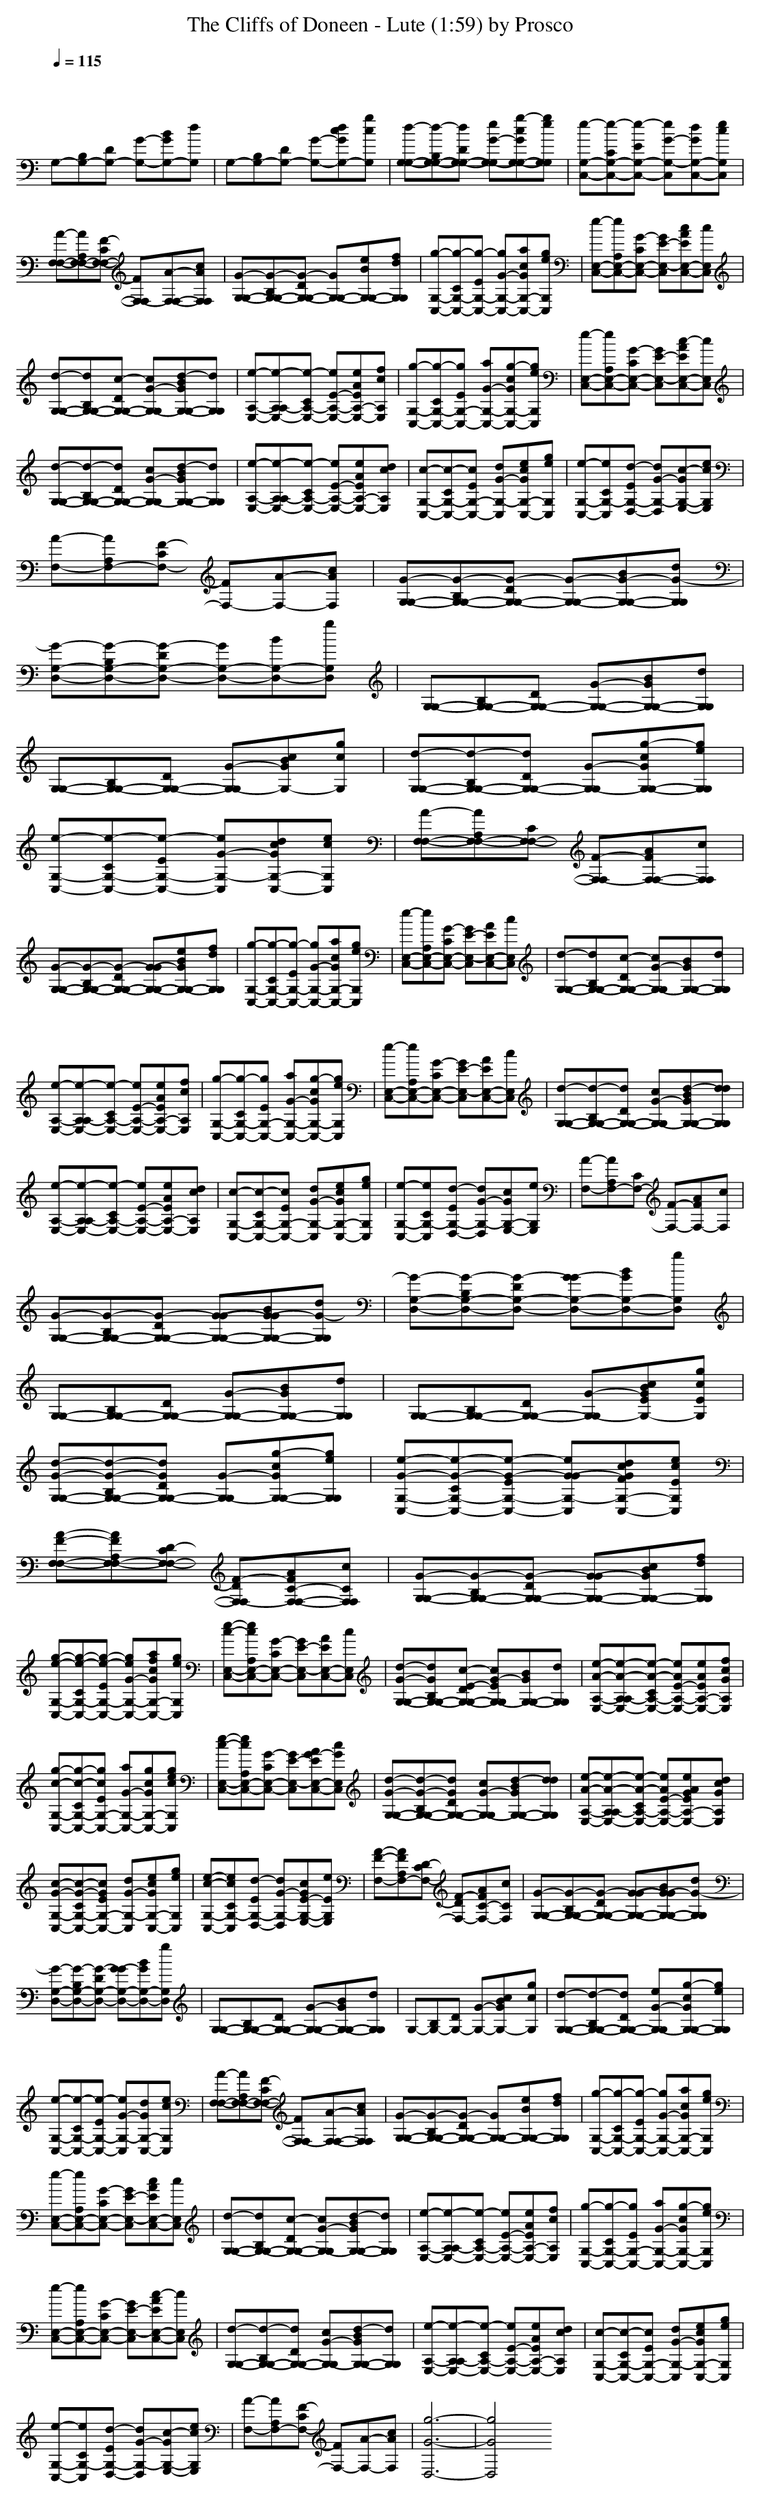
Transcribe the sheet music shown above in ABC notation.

X:1
T:The Cliffs of Doneen - Lute (1:59) by Prosco
M:3/4
L:1/8
Q:1/4=115
K:C % 0 sharps
x4
G,-[B,G,-][DG,-] [G-G,-][BGG,-][dG,]| \
G,-[B,G,-][DG,-] [G-G,-][dcGG,-][gcG,]| \
[d-G,-G,-][d-B,G,-G,-][dDG,-G,-] [eG-G,-G,][g-cGG,-G,-][geG,G,]| \
[e-G,-C,-][e-CG,-C,-][e-EG,-C,-] [eG-G,-C,][dGG,-C,-][ecG,C,]|
[A-F,-F,-][AA,F,-F,-][F-CF,-F,-] [FF,-F,][A-F,-F,-][cAF,F,]| \
[G-G,-G,-][G-B,G,-G,-][G-DG,-G,-] [GG,-G,-][eBG,-G,-][fdG,G,]| \
[g-G,-C,-][g-CG,-C,-][g-EG,-C,-] [gG-G,-C,-][acGG,-C,-][geG,C,]| \
[e-E,-C,-][eA,E,-C,-][G-CE,-C,-] [GE-E,-C,][cAEE,-C,-][cE,C,]|
[d-G,-G,-][dB,G,-G,-][c-DG,-G,-] [cG-G,-G,][d-BGG,-G,-][dG,G,]| \
[e-E,-A,-][e-A,E,-A,-][e-CE,-A,-] [eE-E,-A,-][eAEE,-A,-][fcE,A,]| \
[g-G,-C,-][g-CG,-C,-][gEG,-C,-] [aG-G,-C,-][g-cGG,-C,-][geG,C,]| \
[e-E,-C,-][eA,E,-C,-][G-CE,-C,-] [GE-E,-C,][c-AEE,-C,-][cE,C,]|
[d-G,-G,-][d-B,G,-G,-][dDG,-G,-] [cG-G,-G,][d-BGG,-G,-][dG,G,]| \
[e-E,-A,-][e-A,E,-A,-][e-CE,-A,-] [eE-E,-A,-][eAEE,-A,-][dcE,A,]| \
[c-G,-C,-][c-CG,-C,-][cEG,-C,-] [dG-G,-C,][ecGG,-C,-][geG,C,]| \
[e-G,-C,-][eCG,-C,][d-EG,-D,-] [dG-G,-D,][c-GG,-E,-][ecG,E,]|
[A-F,-][AA,F,-][F-CF,-] [FF,-][A-F,-][cAF,]| \
[G-G,-G,-][G-B,G,-G,-][G-DG,-G,-] [G-G,-G,-][BG-G,-G,-][dG-G,G,]| \
[G-G,-D,-][G-B,G,-D,-][G-DG,-D,-] [GG,-D,-][BG,-D,-][gG,D,]| \
[G,-G,-][B,G,-G,-][DG,-G,-] [G-G,-G,-][BGG,-G,-][dG,G,]|
[G,-G,-][B,G,-G,-][DG,-G,-] [G-G,-G,][cBGG,-][gcG,]| \
[d-G,-G,-][d-B,G,-G,-][dDG,-G,-] [G-G,-G,][g-cGG,-G,-][geG,G,]| \
[e-G,-C,-][e-CG,-C,-][e-EG,-C,-] [eG-G,-C,][dcGG,-C,-][ecG,C,]| \
[A-F,-F,-][AA,F,-F,-][CF,-F,-] [F-F,-F,][AFF,-F,-][cF,F,]|
[G-G,-G,-][G-B,G,-G,-][G-DG,-G,-] [G-GG,-G,-][eBGG,-G,-][fdG,G,]| \
[g-G,-C,-][g-CG,-C,-][g-EG,-C,-] [gG-G,-C,-][acGG,-C,-][geG,C,]| \
[e-E,-C,-][eA,E,-C,-][G-CE,-C,-] [GE-E,-C,][AEE,-C,-][cE,C,]| \
[d-G,-G,-][dB,G,-G,-][c-DG,-G,-] [cG-G,-G,][BGG,-G,-][dG,G,]|
[e-E,-A,-][e-A,E,-A,-][e-CE,-A,-] [eE-E,-A,-][eAEE,-A,-][fcE,A,]| \
[g-G,-C,-][g-CG,-C,-][gEG,-C,-] [aG-G,-C,-][g-cGG,-C,-][geG,C,]| \
[e-E,-C,-][eA,E,-C,-][G-CE,-C,-] [GE-E,-C,][AEE,-C,-][cE,C,]| \
[d-G,-G,-][d-B,G,-G,-][dDG,-G,-] [cG-G,-G,][d-BGG,-G,-][ddG,G,]|
[e-E,-A,-][e-A,E,-A,-][e-CE,-A,-] [eE-E,-A,-][eAEE,-A,-][dcE,A,]| \
[c-G,-C,-][c-CG,-C,-][cEG,-C,-] [dG-G,-C,][ecGG,-C,-][geG,C,]| \
[e-G,-C,-][eCG,-C,][d-EG,-D,-] [dG-G,-D,][cGG,-E,-][eG,E,]| \
[A-F,-][AA,F,-][CF,-] [F-F,-][AFF,-][cF,]|
[G-G,-G,-][G-B,G,-G,-][G-DG,-G,-] [G-G-G,-G,-][BG-GG,-G,-][dG-G,G,]| \
[G-G,-D,-][G-B,G,-D,-][G-DG,-D,-] [G-GG,-D,-][BGG,-D,-][gG,D,]| \
[G,-G,-][B,G,-G,-][DG,-G,-] [G-G,-G,-][BGG,-G,-][dG,G,]| \
[G,-G,-][B,G,-G,-][DG,-G,-] [G-G,-G,][cBGEG,-][gcEG,]|
[d-G-G,-G,-][d-G-B,G,-G,-][dGDG,-G,-] [G-G,-G,][g-cGG,-G,-][geG,G,]| \
[e-G-G,-C,-][e-G-CG,-C,-][e-G-EG,-C,-] [eG-GG,-C,][dcGFG,-C,-][ecEG,C,]| \
[A-F-F,-F,-][AFA,F,-F,-][D-CF,-F,-] [F-DF,-F,][AFC-F,-F,-][cCF,F,]| \
[G-G,-G,-][G-B,G,-G,-][G-DG,-G,-] [G-GG,-G,-][cBGG,-G,-][fdG,G,]|
[g-e-G,-C,-][g-e-CG,-C,-][g-e-EG,-C,-] [geG-G,-C,-][afcGG,-C,-][geG,C,]| \
[e-c-E,-C,-][ecA,E,-C,-][G-CE,-C,-] [GE-E,-C,][AEE,-C,-][cE,C,]| \
[d-G-G,-G,-][dGB,G,-G,-][c-E-DG,-G,-] [cG-EG,-G,][BGG,-G,-][dG,G,]| \
[e-A-E,-A,-][e-A-A,E,-A,-][e-A-CE,-A,-] [eAE-E,-A,-][eAEE,-A,-][fcGE,A,]|
[g-c-G,-C,-][g-c-CG,-C,-][gcEG,-C,-] [aG-G,-C,-][gcGG,-C,-][gecG,C,]| \
[e-c-E,-C,-][ecA,E,-C,-][G-CE,-C,-] [GE-E,-C,][AG-EE,-C,-][cGE,C,]| \
[d-G-G,-G,-][d-G-B,G,-G,-][dGDG,-G,-] [cG-G,-G,][d-BGG,-G,-][ddG,G,]| \
[e-A-E,-A,-][e-A-A,E,-A,-][e-A-CE,-A,-] [eAE-E,-A,-][eAGEE,-A,-][dcGE,A,]|
[c-G-G,-C,-][c-G-CG,-C,-][cGEG,-C,-] [dG-G,-C,][ecGG,-C,-][geG,C,]| \
[e-c-G,-C,-][ecCG,-C,][d-EG,-D,-] [dG-G,-D,][cGE-G,-E,-][eEG,E,]| \
[A-F-F,-][AFA,F,-][D-CF,-] [F-DF,-][AFC-F,-][cCF,]| \
[G-G,-G,-][G-B,G,-G,-][G-DG,-G,-] [G-G-G,-G,-][BG-GG,-G,-][dG-G,G,]|
[G-G,-D,-][G-B,G,-D,-][G-DG,-D,-] [G-GG,-D,-][BGG,-D,-][gG,D,]| \
[G,-G,-][B,G,-G,-][DG,-G,-] [G-G,-G,-][BGG,-G,-][dG,G,]| \
G,-[B,G,-][DG,-] [G-G,-][cBGG,-][gcG,]| \
[d-G,-G,-][d-B,G,-G,-][dDG,-G,-] [eG-G,-G,][g-cGG,-G,-][geG,G,]|
[e-G,-C,-][e-CG,-C,-][e-EG,-C,-] [eG-G,-C,][dGG,-C,-][ecG,C,]| \
[A-F,-F,-][AA,F,-F,-][F-CF,-F,-] [FF,-F,][A-F,-F,-][cAF,F,]| \
[G-G,-G,-][G-B,G,-G,-][G-DG,-G,-] [GG,-G,-][eBG,-G,-][fdG,G,]| \
[g-G,-C,-][g-CG,-C,-][g-EG,-C,-] [gG-G,-C,-][acGG,-C,-][geG,C,]|
[e-E,-C,-][eA,E,-C,-][G-CE,-C,-] [GE-E,-C,][cAEE,-C,-][cE,C,]| \
[d-G,-G,-][dB,G,-G,-][c-DG,-G,-] [cG-G,-G,][d-BGG,-G,-][dG,G,]| \
[e-E,-A,-][e-A,E,-A,-][e-CE,-A,-] [eE-E,-A,-][eAEE,-A,-][fcE,A,]| \
[g-G,-C,-][g-CG,-C,-][gEG,-C,-] [aG-G,-C,-][g-cGG,-C,-][geG,C,]|
[e-E,-C,-][eA,E,-C,-][G-CE,-C,-] [GE-E,-C,][c-AEE,-C,-][cE,C,]| \
[d-G,-G,-][d-B,G,-G,-][dDG,-G,-] [cG-G,-G,][d-BGG,-G,-][dG,G,]| \
[e-E,-A,-][e-A,E,-A,-][e-CE,-A,-] [eE-E,-A,-][eAEE,-A,-][dcE,A,]| \
[c-G,-C,-][c-CG,-C,-][cEG,-C,-] [dG-G,-C,][ecGG,-C,-][geG,C,]|
[e-G,-C,-][eCG,-C,][d-EG,-D,-] [dG-G,-D,][c-GG,-E,-][ecG,E,]| \
[A-F,-][AA,F,-][F-CF,-] [FF,-][A-F,-][cAF,]| \
[g6-G6-D,6-]|[g4G4D,4]
